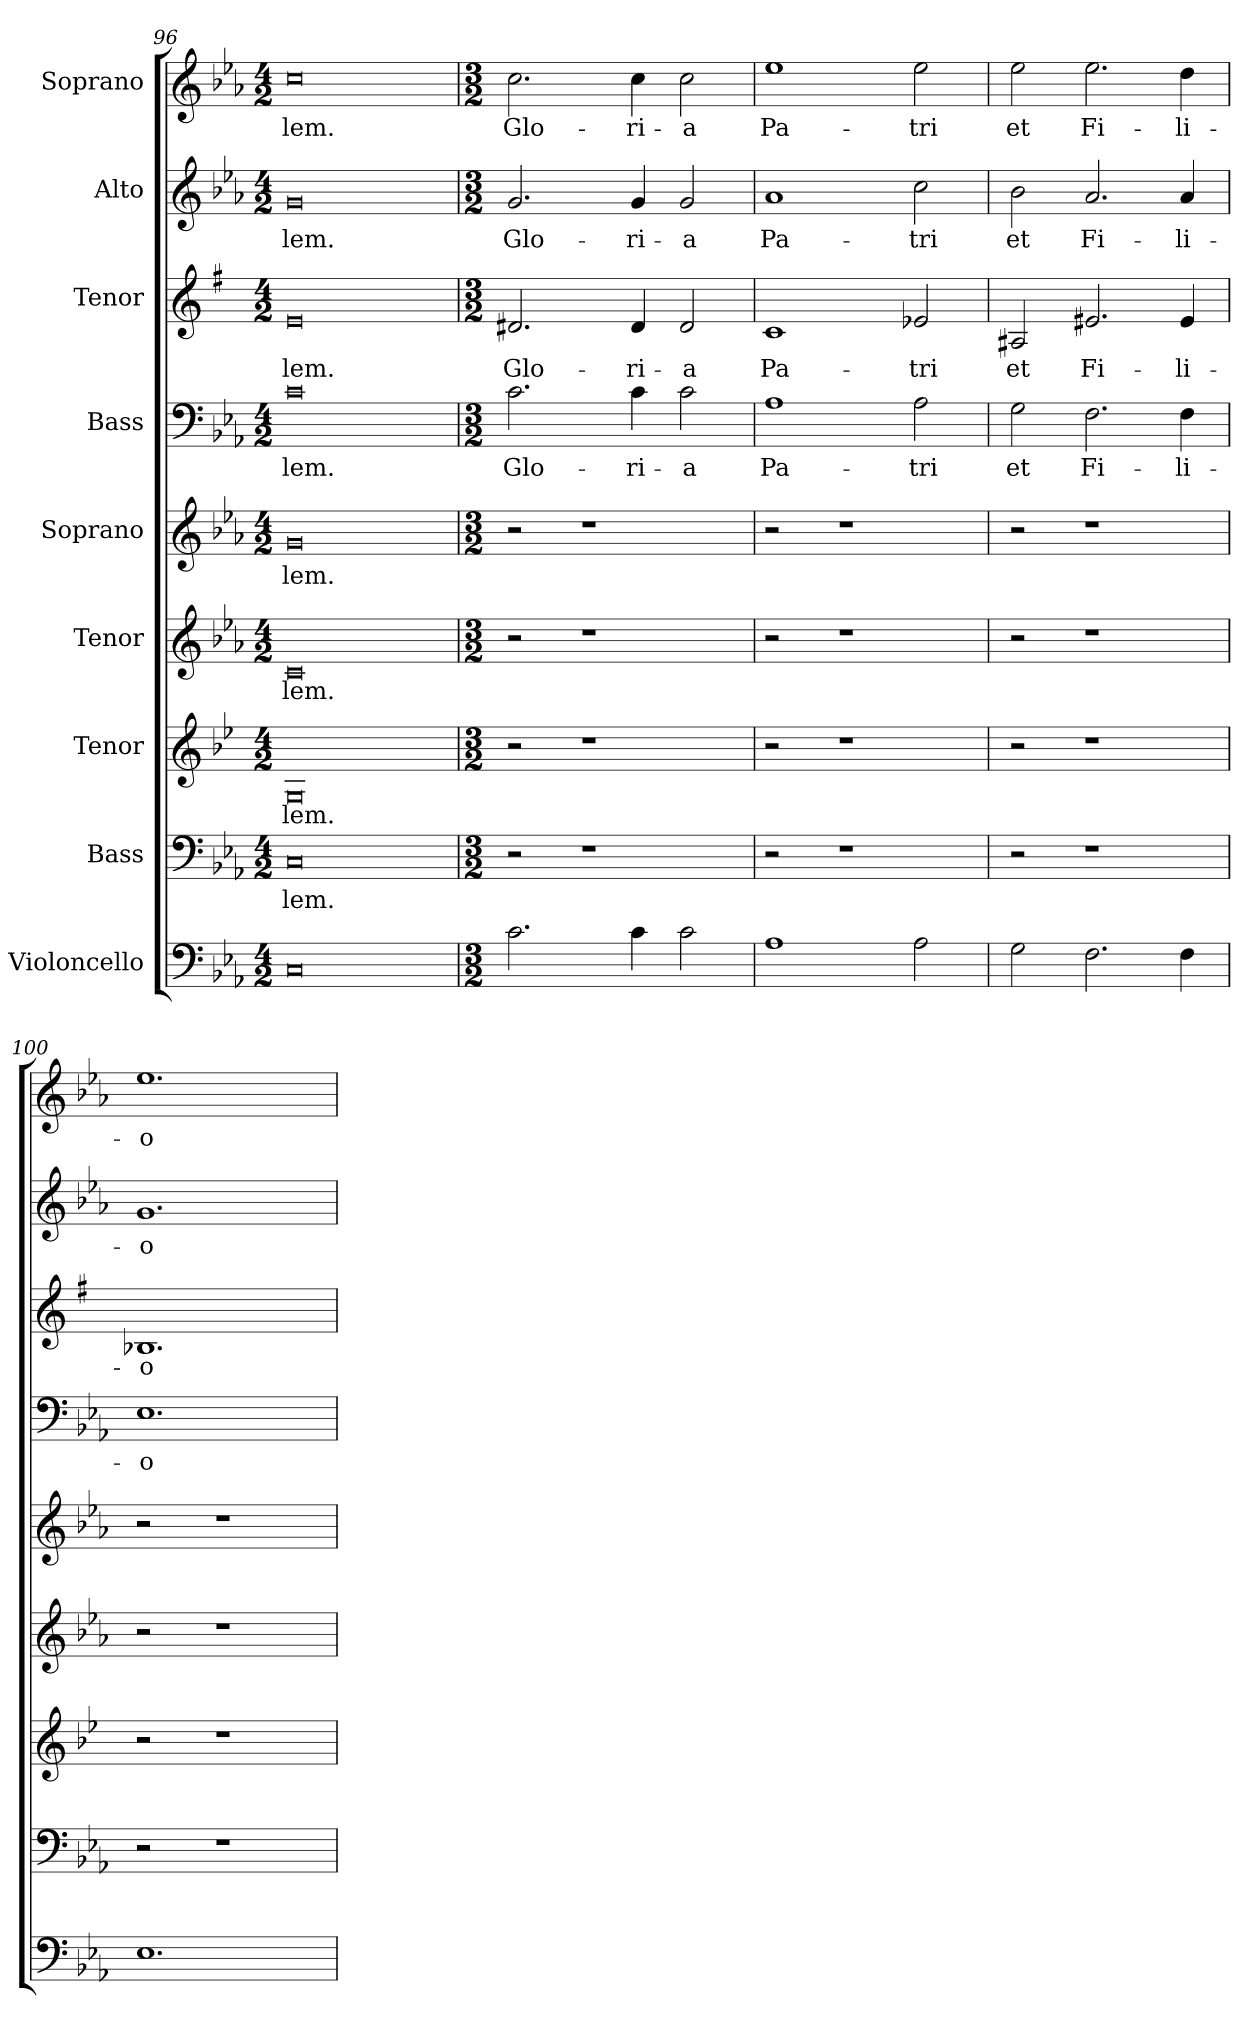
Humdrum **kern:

**kern	**kern	**text	**kern	**text	**kern	**text	**kern	**text	**kern	**text	**kern	**text	**kern	**text	**kern	**text
*part9	*part8	*part8	*part7	*part7	*part6	*part6	*part5	*part5	*part4	*part4	*part3	*part3	*part2	*part2	*part1	*part1
*staff9	*staff8	*staff8	*staff7	*staff7	*staff6	*staff6	*staff5	*staff5	*staff4	*staff4	*staff3	*staff3	*staff2	*staff2	*staff1	*staff1
*I"Violoncello	*I"Bass	*	*I"Tenor	*	*I"Tenor	*	*I"Soprano	*	*I"Bass	*	*I"Tenor	*	*I"Alto	*	*I"Soprano	*
!!LO:PB:g=z
*clefF4	*clefF4	*	*clefG2	*	*clefG2	*	*clefG2	*	*clefF4	*	*clefG2	*	*clefG2	*	*clefG2	*
*k[b-e-a-]	*k[b-e-a-]	*	*k[b-e-]	*	*k[b-e-a-]	*	*k[b-e-a-]	*	*k[b-e-a-]	*	*k[f#]	*	*k[b-e-a-]	*	*k[b-e-a-]	*
*M4/2	*M4/2	*	*M4/2	*	*M4/2	*	*M4/2	*	*M4/2	*	*M4/2	*	*M4/2	*	*M4/2	*
=96	=96	=96	=96	=96	=96	=96	=96	=96	=96	=96	=96	=96	=96	=96	=96	=96
0C	0C	-lem.	0G	-lem.	0c	-lem.	0g	-lem.	0c	-lem.	0e	-lem.	0g	-lem.	0cc	-lem.
=97	=97	=97	=97	=97	=97	=97	=97	=97	=97	=97	=97	=97	=97	=97	=97	=97
*M3/2	*M3/2	*	*M3/2	*	*M3/2	*	*M3/2	*	*M3/2	*	*M3/2	*	*M3/2	*	*M3/2	*
2.c\	2r	.	2r	.	2r	.	2r	.	2.c\	Glo-	2.d#X/	Glo-	2.g/	Glo-	2.cc\	Glo-
.	1r	.	1r	.	1r	.	1r	.	.	.	.	.	.	.	.	.
4c\	.	.	.	.	.	.	.	.	4c\	-ri-	4d#/	-ri-	4g/	-ri-	4cc\	-ri-
2c\	.	.	.	.	.	.	.	.	2c\	-a	2d#/	-a	2g/	-a	2cc\	-a
=98	=98	=98	=98	=98	=98	=98	=98	=98	=98	=98	=98	=98	=98	=98	=98	=98
1A-	2r	.	2r	.	2r	.	2r	.	1A-	Pa-	1c	Pa-	1a-	Pa-	1ee-	Pa-
.	1r	.	1r	.	1r	.	1r	.	.	.	.	.	.	.	.	.
2A-\	.	.	.	.	.	.	.	.	2A-\	-tri	2e-X/	-tri	2cc\	-tri	2ee-\	-tri
=99	=99	=99	=99	=99	=99	=99	=99	=99	=99	=99	=99	=99	=99	=99	=99	=99
2G\	2r	.	2r	.	2r	.	2r	.	2G\	et	2A#X/	et	2b-\	et	2ee-\	et
2.F\	1r	.	1r	.	1r	.	1r	.	2.F\	Fi-	2.e#X/	Fi-	2.a-/	Fi-	2.ee-\	Fi-
4F\	.	.	.	.	.	.	.	.	4F\	-li-	4e#/	-li-	4a-/	-li-	4dd\	-li-
=100	=100	=100	=100	=100	=100	=100	=100	=100	=100	=100	=100	=100	=100	=100	=100	=100
1.E-	2r	.	2r	.	2r	.	2r	.	1.E-	-o	1.B-X	-o	1.g	-o	1.ee-	-o
.	1r	.	1r	.	1r	.	1r	.	.	.	.	.	.	.	.	.
=	=	=	=	=	=	=	=	=	=	=	=	=	=	=	=	=
*-	*-	*-	*-	*-	*-	*-	*-	*-	*-	*-	*-	*-	*-	*-	*-	*-
